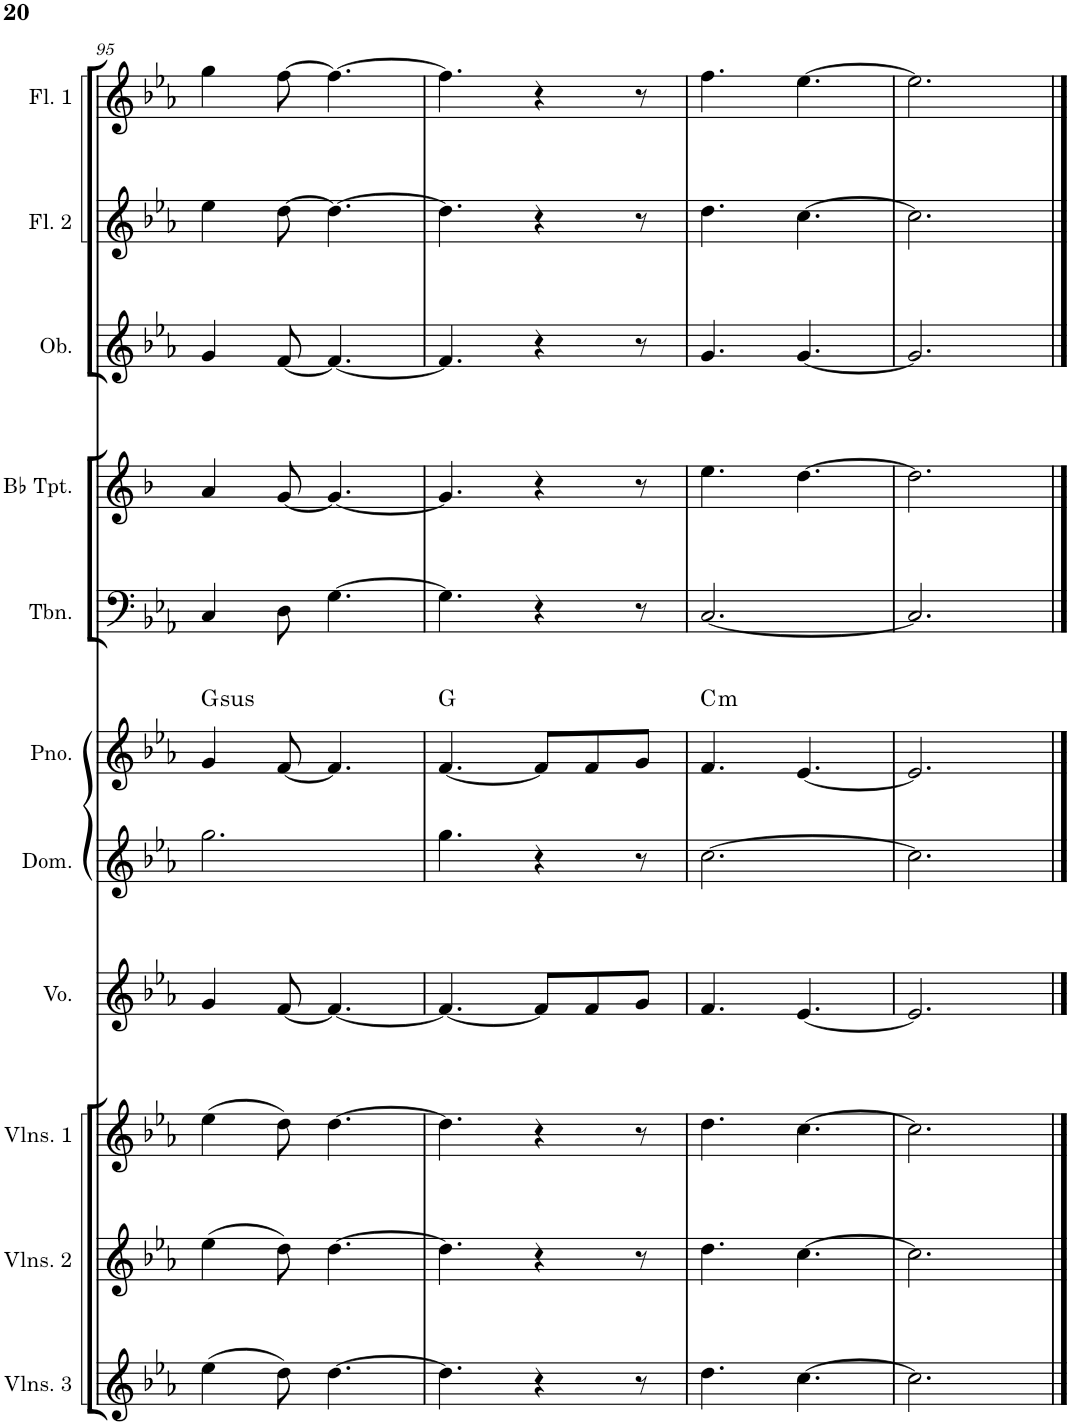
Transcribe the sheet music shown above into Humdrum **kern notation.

**kern	**kern	**kern	**kern	**kern	**kern	**harte	**kern	**kern	**kern	**kern	**kern
*part11	*part10	*part9	*part8	*part7	*part6	*part6	*part5	*part4	*part3	*part2	*part1
*staff11	*staff10	*staff9	*staff8	*staff7	*staff6	*	*staff5	*staff4	*staff3	*staff2	*staff1
*I"Violins 3	*I"Violins 2	*I"Violins 1	*I"Voice	*I"Domra	*I"Piano	*	*I"Trombone	*I"Bb Trumpet	*I"Oboe	*I"Flute 2	*I"Flute 1
*I'Vlns. 3	*I'Vlns. 2	*I'Vlns. 1	*I'Vo.	*I'Dom.	*I'Pno.	*	*I'Tbn.	*I'Bb Tpt.	*I'Ob.	*I'Fl. 2	*I'Fl. 1
!!LO:PB:g=z
*clefG2	*clefG2	*clefG2	*clefG2	*clefG2	*clefG2	*	*clefF4	*clefG2	*clefG2	*clefG2	*clefG2
*	*	*	*	*	*	*	*	*Trd1c2	*	*	*
*k[b-e-a-]	*k[b-e-a-]	*k[b-e-a-]	*k[b-e-a-]	*k[b-e-a-]	*k[b-e-a-]	*	*k[b-e-a-]	*k[b-]	*k[b-e-a-]	*k[b-e-a-]	*k[b-e-a-]
*M6/8	*M6/8	*M6/8	*M6/8	*M6/8	*M6/8	*	*M6/8	*M6/8	*M6/8	*M6/8	*M6/8
=95	=95	=95	=95	=95	=95	=95	=95	=95	=95	=95	=95
!	!	!	!	!	!	!LO:H:kt=sus	!	!	!	!	!
(4ee-\	(4ee-\	(4ee-\	4g/	2.gg\	4g/	G:sus4	4C/	4a/	4g/	4ee-\	4gg\
8dd\)	8dd\)	8dd\)	[8f/	.	[8f/	.	8D\	[8g/	[8f/	[8dd\	[8ff\
[4.dd\	[4.dd\	[4.dd\	4.f/_	.	4.f/]	.	[4.G\	4.g/_	4.f/_	4.dd\_	4.ff\_
=96	=96	=96	=96	=96	=96	=96	=96	=96	=96	=96	=96
4.dd\]	4.dd\]	4.dd\]	4.f/_	4.gg\	[4.f/	G:maj	4.G\]	4.g/]	4.f/]	4.dd\]	4.ff\]
4r	4r	4r	8f/L]	4r	8f/L]	.	4r	4r	4r	4r	4r
.	.	.	8f/	.	8f/	.	.	.	.	.	.
8r	8r	8r	8g/J	8r	8g/J	.	8r	8r	8r	8r	8r
=97	=97	=97	=97	=97	=97	=97	=97	=97	=97	=97	=97
!	!	!	!	!	!	!LO:H:kt=m	!	!	!	!	!
4.dd\	4.dd\	4.dd\	4.f/	[2.cc\	4.f/	C:min	[2.C/	4.ee\	4.g/	4.dd\	4.ff\
[4.cc\	[4.cc\	[4.cc\	[4.e-/	.	[4.e-/	.	.	[4.dd\	[4.g/	[4.cc\	[4.ee-\
=98	=98	=98	=98	=98	=98	=98	=98	=98	=98	=98	=98
2.cc\]	2.cc\]	2.cc\]	2.e-/]	2.cc\]	2.e-/]	.	2.C/]	2.dd\]	2.g/]	2.cc\]	2.ee-\]
==	==	==	==	==	==	==	==	==	==	==	==
*-	*-	*-	*-	*-	*-	*-	*-	*-	*-	*-	*-
